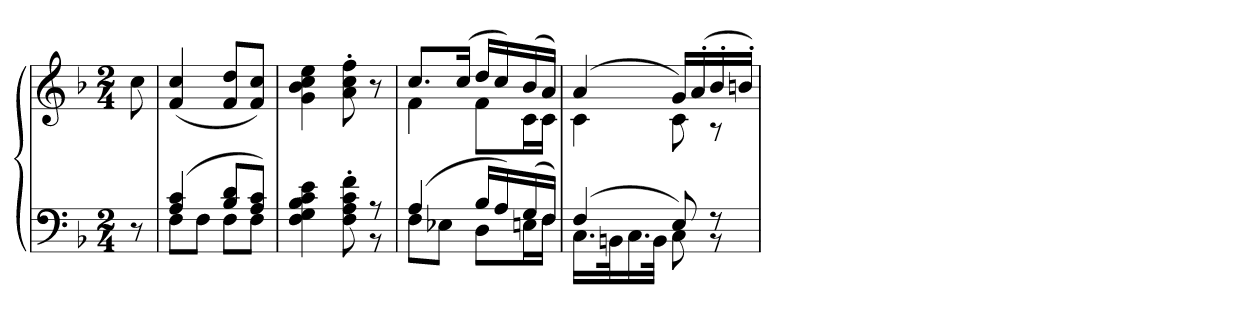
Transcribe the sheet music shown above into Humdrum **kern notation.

**kern	**kern
*part1	*part1
*staff2	*staff1
*clefF4	*clefG2
*k[b-]	*k[b-]
*F:	*F:
*M2/4	*M2/4
=	=
8r	8cc
=	=
*^	*
(4A 4c	8FL	(4f 4cc
.	8FJ	.
8B- 8dL	8FL	8f 8ddL
8A 8cJ)	8FJ	8f 8ccJ)
=	=	=
4F 4G 4B- 4c 4e	4.ryy	4g 4b- 4cc 4ee
8F' 8A' 8c' 8f'	.	8a' 8cc' 8ff'
8r	8r	8r
=	=	=
*	*	*^
(4A	8FL	8.ccL	4f
.	8E-XJ	.	.
.	.	(16ccJk	.
16B-LL	8DL	16ddLL	8fL
16A)	.	16cc)	.
(16G	16EnL	(16b-	16cL
16FJJ)	16FJJ	16aJJ)	16cJJ
=	=	=	=
(4F	16.CLL	(4a	4c
.	32BBnK	.	.
.	16.C	.	.
.	32BBJJk	.	.
8E)	8C	16gLL)	8c
.	.	(16a'	.
8r	8r	16b-'	8r
.	.	16bn'JJ)	.
*v	*v	*	*
*	*v	*v
=	=
*-	*-
